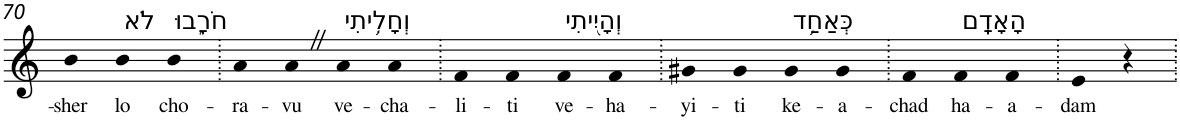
**kern	**text
*part1	*part1
*staff1	*staff1
*I"Piano	*
*I'Pno	*
!!LO:PB:g=z
*clefG2	*
*k[]	*
=70	=70
!	!LO:LY:b
4b	-sher
!LO:TX:a:t=לֹא	!
!	!LO:LY:b
4b	lo
!LO:TX:a:t=חֹרָ֑בוּ	!
!	!LO:LY:b
4b	cho-
=71.	=71.
!	!LO:LY:b
4a	-ra-
!	!LO:LY:b
4aZ	-vu
!LO:TX:a:t=וְחָלִ֥יתִי	!
!	!LO:LY:b
4a	ve-
!	!LO:LY:b
4a	-cha-
=72.	=72.
!	!LO:LY:b
4f	-li-
!	!LO:LY:b
4f	-ti
!LO:TX:a:t=וְהָיִ֖יתִי	!
!	!LO:LY:b
4f	ve-
!	!LO:LY:b
4f	-ha-
=73.	=73.
!	!LO:LY:b
4g#X	-yi-
!	!LO:LY:b
4g#	-ti
!LO:TX:a:t=כְּאַחַ֥ד	!
!	!LO:LY:b
4g#	ke-
!	!LO:LY:b
4g#	-a-
=74.	=74.
!	!LO:LY:b
4f	-chad
!LO:TX:a:t=הָאָדָֽם	!
!	!LO:LY:b
4f	ha-
!	!LO:LY:b
4f	-a-
=75.	=75.
!	!LO:LY:b
4e	-dam
4r	.
=.	=.
*-	*-
